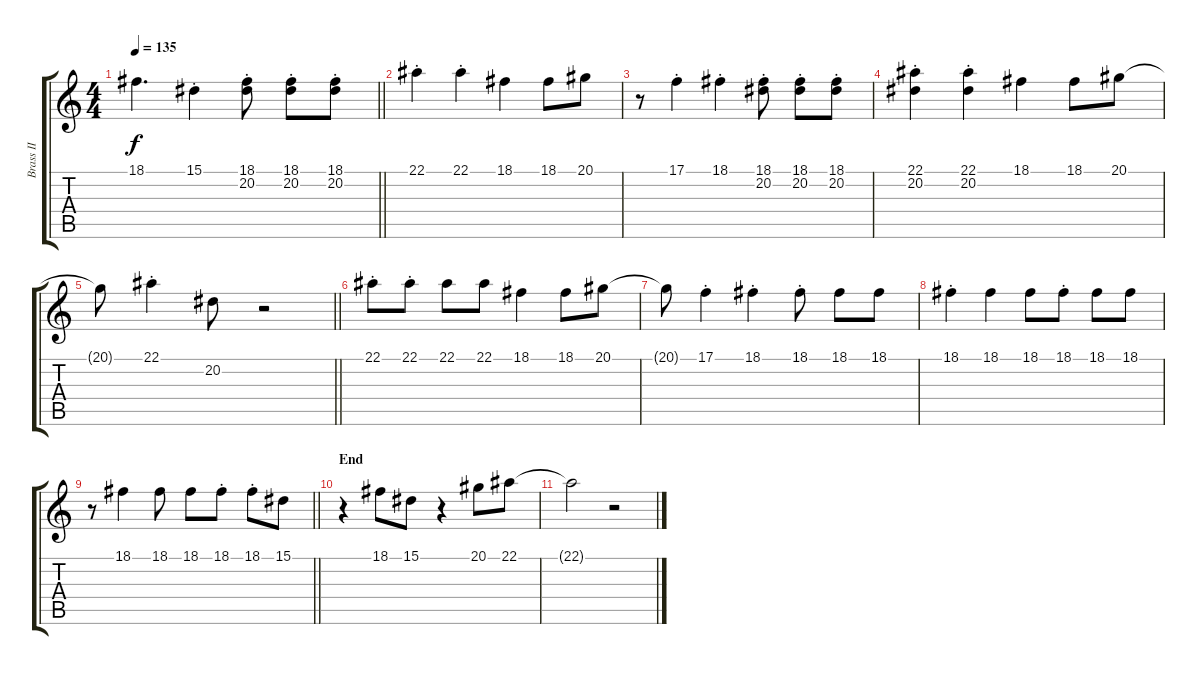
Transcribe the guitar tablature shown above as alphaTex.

\track ("Brass II" "Brass II") {instrument brasssection}
\staff {score tabs}
\tuning (C4 G3 Eb3 Bb2 F2 C2) {hide}
\ts (4 4)
\tempo 135
\clef g2
\barLineRight lightlight
\ks c
18.1{t}.4{d dy f} 15.1{st}.4 (18.1{st} 20.2{st}).8 (18.1{st} 20.2{st}).8 (18.1{st} 20.2{st}).8 |
\section ("" "")
22.1{st}.4 22.1{st}.4 18.1.4 18.1.8 20.1.8 |
r.8 17.1{st}.4 18.1{st}.4 (18.1{st} 20.2{st}).8 (18.1{st} 20.2{st}).8 (18.1{st} 20.2{st}).8 |
(22.1{st} 20.2).4 (22.1{st} 20.2).4 18.1.4 18.1.8 20.1.8 |
\barLineRight lightlight
20.1{t}.8 22.1{st}.4 20.2.8 r.2 |
\section ("" "")
22.1{st}.8 22.1{st}.8 22.1.8 22.1.8 18.1.4 18.1.8 20.1.8 |
20.1{t}.8 17.1{st}.4 18.1{st}.4 18.1{st}.8 18.1.8 18.1.8 |
18.1{st}.4 18.1.4 18.1.8 18.1{st}.8 18.1.8 18.1.8 |
\barLineRight lightlight
r.8 18.1.4 18.1.8 18.1.8 18.1{st}.8 18.1{st}.8 15.1.8 |
\section ("" "End")
r.4 18.1.8 15.1.8 r.4 20.1.8 22.1.8 |
22.1{t}.2 r.2
